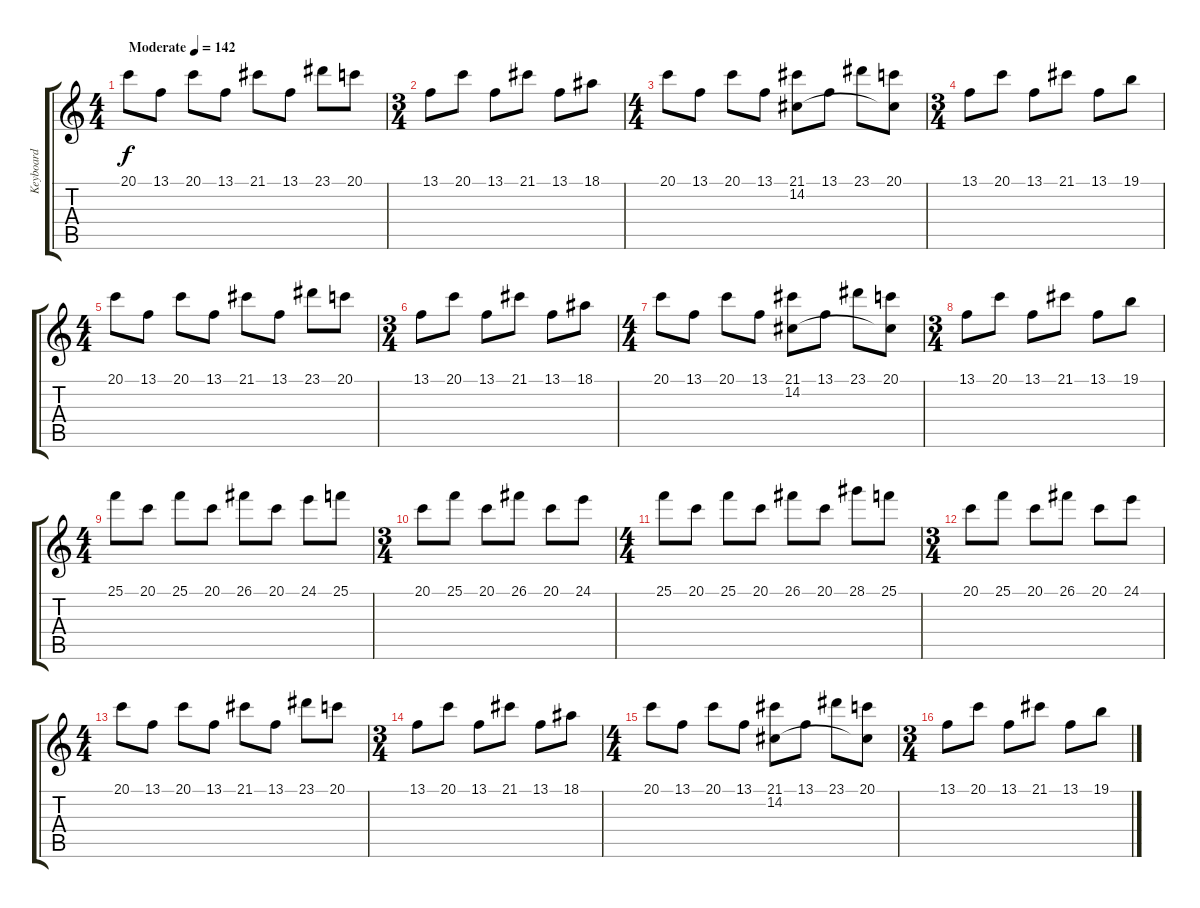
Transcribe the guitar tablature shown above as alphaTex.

\track ("Keyboard" "Keyboard") {instrument vibraphone}
\staff {score tabs}
\tuning (E4 B3 G3 D3 A2 E2) {hide}
\ts (4 4)
\tempo (142 "Moderate")
\clef g2
\ks c
20.1.8{dy f instrument vibraphone} 13.1.8 20.1.8 13.1.8 21.1.8 13.1.8 23.1.8 20.1.8 |
\ts (3 4)
13.1.8 20.1.8 13.1.8 21.1.8 13.1.8 18.1.8 |
\ts (4 4)
20.1.8 13.1.8 20.1.8 13.1.8 (21.1 14.2).8 13.1.8 23.1.8 (20.1 14.2{t}).8 |
\ts (3 4)
13.1.8 20.1.8 13.1.8 21.1.8 13.1.8 19.1.8 |
\ts (4 4)
20.1.8 13.1.8 20.1.8 13.1.8 21.1.8 13.1.8 23.1.8 20.1.8 |
\ts (3 4)
13.1.8 20.1.8 13.1.8 21.1.8 13.1.8 18.1.8 |
\ts (4 4)
20.1.8 13.1.8 20.1.8 13.1.8 (21.1 14.2).8 13.1.8 23.1.8 (20.1 14.2{t}).8 |
\ts (3 4)
13.1.8 20.1.8 13.1.8 21.1.8 13.1.8 19.1.8 |
\ts (4 4)
25.1.8 20.1.8 25.1.8 20.1.8 26.1.8 20.1.8 24.1.8 25.1.8 |
\ts (3 4)
20.1.8 25.1.8 20.1.8 26.1.8 20.1.8 24.1.8 |
\ts (4 4)
25.1.8 20.1.8 25.1.8 20.1.8 26.1.8 20.1.8 28.1.8 25.1.8 |
\ts (3 4)
20.1.8 25.1.8 20.1.8 26.1.8 20.1.8 24.1.8 |
\ts (4 4)
20.1.8 13.1.8 20.1.8 13.1.8 21.1.8 13.1.8 23.1.8 20.1.8 |
\ts (3 4)
13.1.8 20.1.8 13.1.8 21.1.8 13.1.8 18.1.8 |
\ts (4 4)
20.1.8 13.1.8 20.1.8 13.1.8 (21.1 14.2).8 13.1.8 23.1.8 (20.1 14.2{t}).8 |
\ts (3 4)
13.1.8 20.1.8 13.1.8 21.1.8 13.1.8 19.1.8
